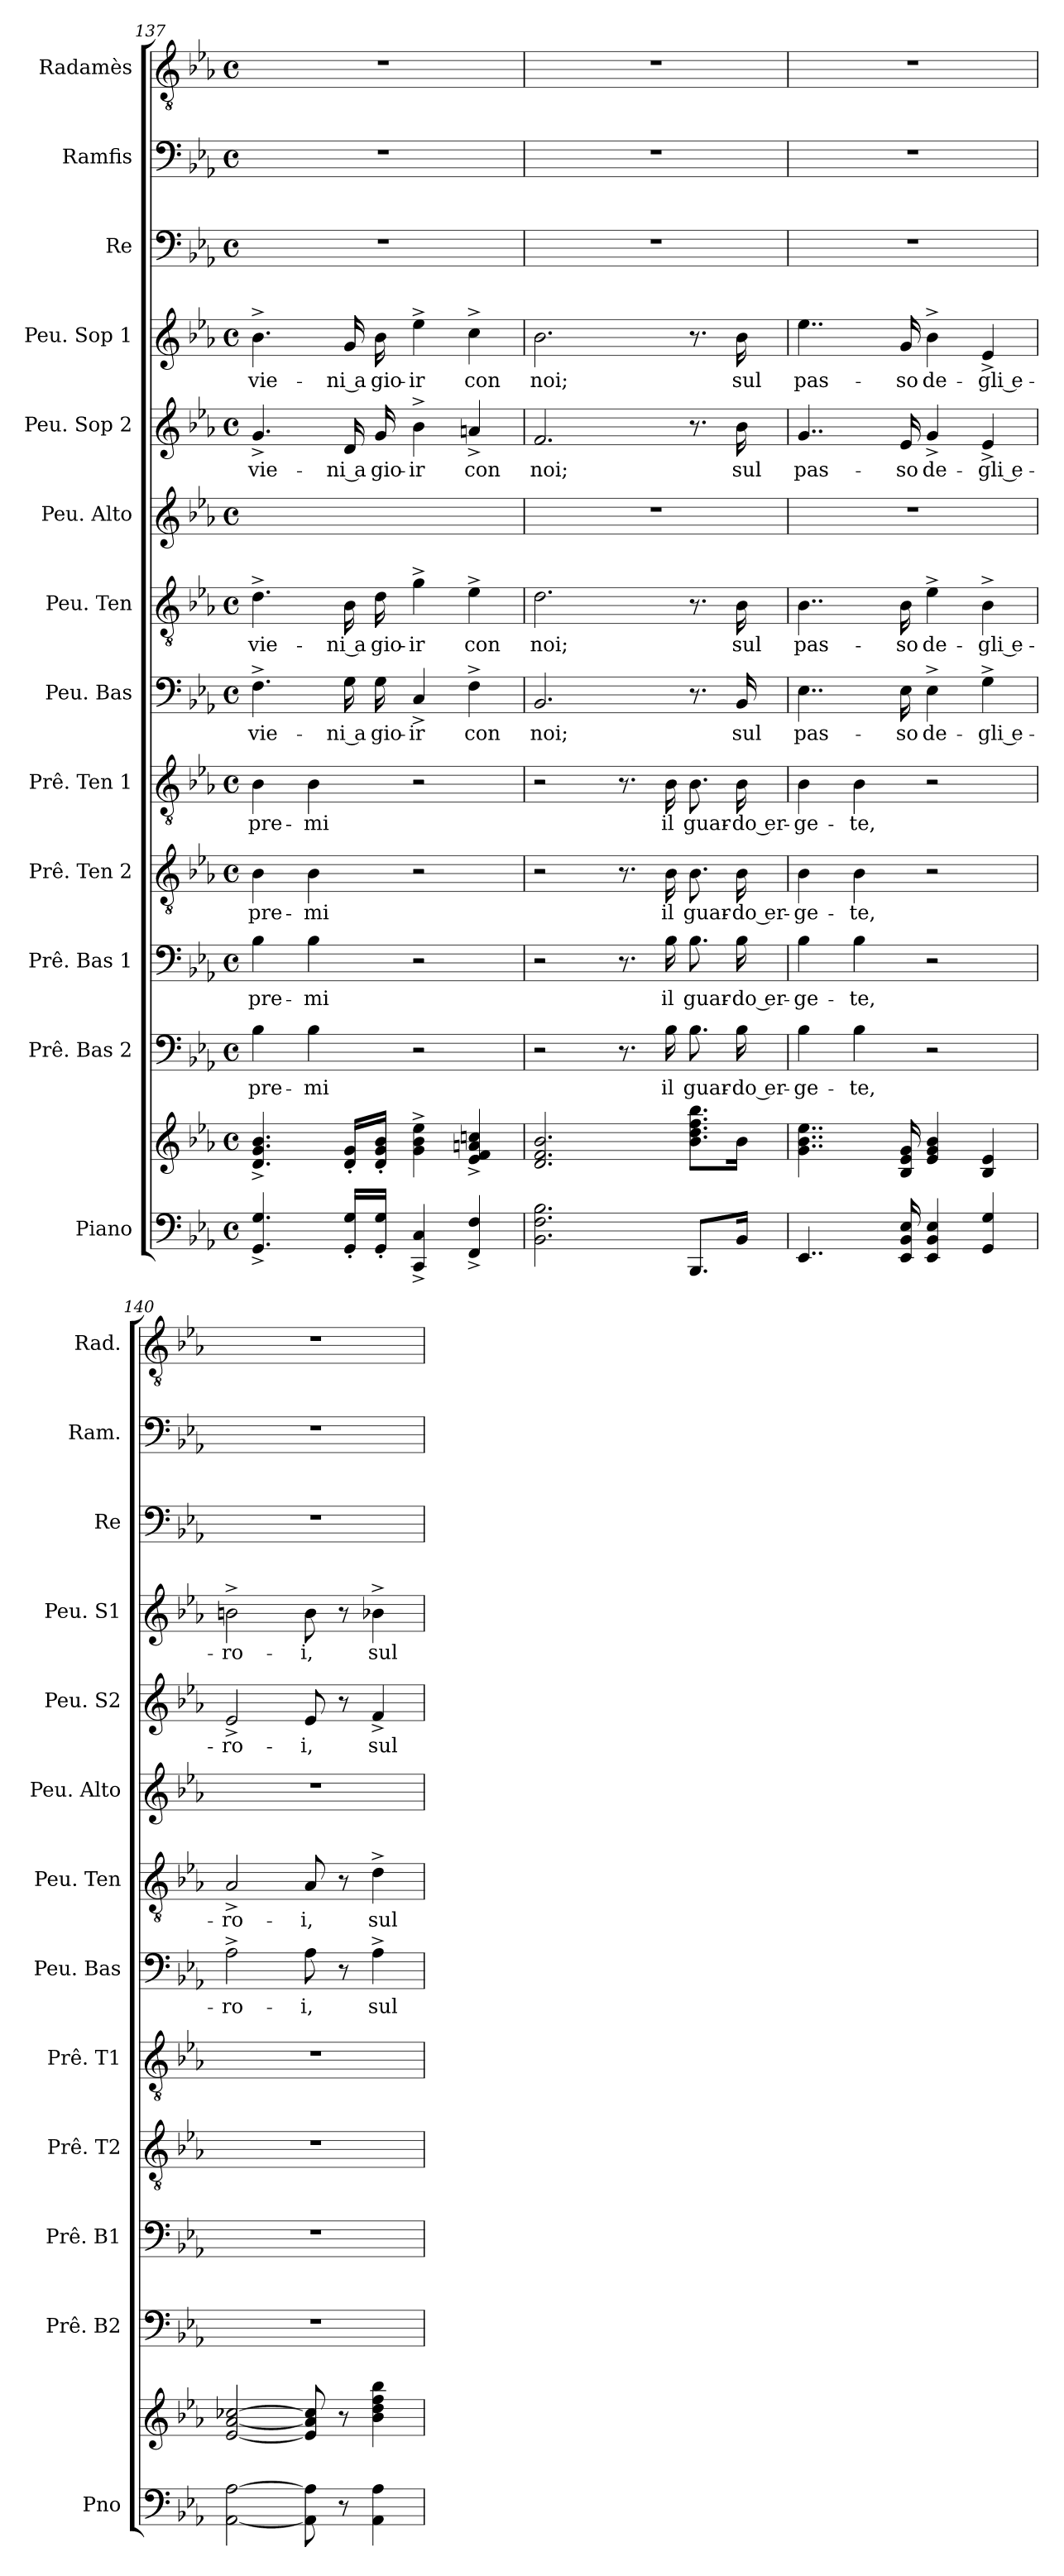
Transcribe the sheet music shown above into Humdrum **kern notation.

**kern	**kern	**kern	**text	**kern	**text	**kern	**text	**kern	**text	**kern	**text	**kern	**text	**kern	**kern	**text	**kern	**text	**kern	**kern	**kern
*part13	*part13	*part12	*part12	*part11	*part11	*part10	*part10	*part9	*part9	*part8	*part8	*part7	*part7	*part6	*part5	*part5	*part4	*part4	*part3	*part2	*part1
*staff14	*staff13	*staff12	*staff12	*staff11	*staff11	*staff10	*staff10	*staff9	*staff9	*staff8	*staff8	*staff7	*staff7	*staff6	*staff5	*staff5	*staff4	*staff4	*staff3	*staff2	*staff1
*I"Piano	*	*I"Prê. Bas 2	*	*I"Prê. Bas 1	*	*I"Prê. Ten 2	*	*I"Prê. Ten 1	*	*I"Peu. Bas	*	*I"Peu. Ten	*	*I"Peu. Alto	*I"Peu. Sop 2	*	*I"Peu. Sop 1	*	*I"Re	*I"Ramfis	*I"Radamès
*I'Pno	*	*I'Prê. B2	*	*I'Prê. B1	*	*I'Prê. T2	*	*I'Prê. T1	*	*I'Peu. Bas	*	*I'Peu. Ten	*	*I'Peu. Alto	*I'Peu. S2	*	*I'Peu. S1	*	*I'Re	*I'Ram.	*I'Rad.
*clefF4	*clefG2	*clefF4	*	*clefF4	*	*clefGv2	*	*clefGv2	*	*clefF4	*	*clefGv2	*	*clefG2	*clefG2	*	*clefG2	*	*clefF4	*clefF4	*clefGv2
*k[b-e-a-]	*k[b-e-a-]	*k[b-e-a-]	*	*k[b-e-a-]	*	*k[b-e-a-]	*	*k[b-e-a-]	*	*k[b-e-a-]	*	*k[b-e-a-]	*	*k[b-e-a-]	*k[b-e-a-]	*	*k[b-e-a-]	*	*k[b-e-a-]	*k[b-e-a-]	*k[b-e-a-]
*M4/4	*M4/4	*M4/4	*	*M4/4	*	*M4/4	*	*M4/4	*	*M4/4	*	*M4/4	*	*M4/4	*M4/4	*	*M4/4	*	*M4/4	*M4/4	*M4/4
*met(c)	*met(c)	*met(c)	*	*met(c)	*	*met(c)	*	*met(c)	*	*met(c)	*	*met(c)	*	*met(c)	*met(c)	*	*met(c)	*	*met(c)	*met(c)	*met(c)
=137	=137	=137	=137	=137	=137	=137	=137	=137	=137	=137	=137	=137	=137	=137	=137	=137	=137	=137	=137	=137	=137
!	!	!	!LO:LY:b:color=#0055FF	!	!LO:LY:b:color=#0055FF	!	!LO:LY:b:color=#0055FF	!	!LO:LY:b:color=#0055FF	!	!LO:LY:b:color=#0055FF	!	!LO:LY:b:color=#0055FF	!	!	!LO:LY:b:color=#0055FF	!	!LO:LY:b:color=#0055FF	!	!	!
4.GG/^ 4.G/^	4.d/^ 4.g/^ 4.b-/^	4B-\	-pre-	4B-\	-pre-	4B-\	-pre-	4B-\	-pre-	4.F^\	vie-	4.d^\	vie-	1ryy	4.g^/	vie-	4.b-^\	vie-	1r	1r	1r
!	!	!	!LO:LY:b:color=#0055FF	!	!LO:LY:b:color=#0055FF	!	!LO:LY:b:color=#0055FF	!	!LO:LY:b:color=#0055FF	!	!	!	!	!	!	!	!	!	!	!	!
.	.	4B-\	-mi	4B-\	-mi	4B-\	-mi	4B-\	-mi	.	.	.	.	.	.	.	.	.	.	.	.
!	!	!	!	!	!	!	!	!	!	!	!LO:LY:b:color=#0055FF	!	!LO:LY:b:color=#0055FF	!	!	!LO:LY:b:color=#0055FF	!	!LO:LY:b:color=#0055FF	!	!	!
16GG/' 16G/'LL	16d/' 16g/'LL	.	.	.	.	.	.	.	.	16G\	ni a	16B-\	ni a	.	16d/	ni a	16g/	ni a	.	.	.
!	!	!	!	!	!	!	!	!	!	!	!LO:LY:b:color=#0055FF	!	!LO:LY:b:color=#0055FF	!	!	!LO:LY:b:color=#0055FF	!	!LO:LY:b:color=#0055FF	!	!	!
16GG/' 16G/'JJ	16d/' 16g/' 16b-/'JJ	.	.	.	.	.	.	.	.	16G\	gio-	16d\	gio-	.	16g/	gio-	16b-\	gio-	.	.	.
!	!	!	!	!	!	!	!	!	!	!	!LO:LY:b:color=#0055FF	!	!LO:LY:b:color=#0055FF	!	!	!LO:LY:b:color=#0055FF	!	!LO:LY:b:color=#0055FF	!	!	!
4CC/^ 4C/^	4g\^ 4b-\^ 4ee-\^	2r	.	2r	.	2r	.	2r	.	4C^/	-ir	4g^\	-ir	.	4b-^\	-ir	4ee-^\	-ir	.	.	.
!	!	!	!	!	!	!	!	!	!	!	!LO:LY:b:color=#0055FF	!	!LO:LY:b:color=#0055FF	!	!	!LO:LY:b:color=#0055FF	!	!LO:LY:b:color=#0055FF	!	!	!
4FF/^ 4F/^	4e-/^ 4f/^ 4an/^ 4ccn/^	.	.	.	.	.	.	.	.	4F^\	con	4e-^\	con	.	4an^/	con	4cc^\	con	.	.	.
!!LO:PB:g=z
=138	=138	=138	=138	=138	=138	=138	=138	=138	=138	=138	=138	=138	=138	=138	=138	=138	=138	=138	=138	=138	=138
!	!	!	!	!	!	!	!	!	!	!	!LO:LY:b:color=#0055FF	!	!LO:LY:b:color=#0055FF	!	!	!LO:LY:b:color=#0055FF	!	!LO:LY:b:color=#0055FF	!	!	!
2.BB-\ 2.F\ 2.B-\	2.d/ 2.f/ 2.b-/	2r	.	2r	.	2r	.	2r	.	2.BB-/	noi;	2.d\	noi;	1r	2.f/	noi;	2.b-\	noi;	1r	1r	1r
.	.	8.r	.	8.r	.	8.r	.	8.r	.	.	.	.	.	.	.	.	.	.	.	.	.
!	!	!	!LO:LY:b:color=#0055FF	!	!LO:LY:b:color=#0055FF	!	!LO:LY:b:color=#0055FF	!	!LO:LY:b:color=#0055FF	!	!	!	!	!	!	!	!	!	!	!	!
.	.	16B-\	il	16B-\	il	16B-\	il	16B-\	il	.	.	.	.	.	.	.	.	.	.	.	.
!	!	!	!LO:LY:b:color=#0055FF	!	!LO:LY:b:color=#0055FF	!	!LO:LY:b:color=#0055FF	!	!LO:LY:b:color=#0055FF	!	!	!	!	!	!	!	!	!	!	!	!
8.BBB-/L	8.b-\ 8.dd\ 8.ff\ 8.bb-\L	8.B-\	guar-	8.B-\	guar-	8.B-\	guar-	8.B-\	guar-	8.r	.	8.r	.	.	8.r	.	8.r	.	.	.	.
!	!	!	!LO:LY:b:color=#0055FF	!	!LO:LY:b:color=#0055FF	!	!LO:LY:b:color=#0055FF	!	!LO:LY:b:color=#0055FF	!	!LO:LY:b:color=#0055FF	!	!LO:LY:b:color=#0055FF	!	!	!LO:LY:b:color=#0055FF	!	!LO:LY:b:color=#0055FF	!	!	!
16BB-/Jk	16b-\Jk	16B-\	do er-	16B-\	do er-	16B-\	do er-	16B-\	do er-	16BB-/	sul	16B-\	sul	.	16b-\	sul	16b-\	sul	.	.	.
=139	=139	=139	=139	=139	=139	=139	=139	=139	=139	=139	=139	=139	=139	=139	=139	=139	=139	=139	=139	=139	=139
!	!	!	!LO:LY:b:color=#0055FF	!	!LO:LY:b:color=#0055FF	!	!LO:LY:b:color=#0055FF	!	!LO:LY:b:color=#0055FF	!	!LO:LY:b:color=#0055FF	!	!LO:LY:b:color=#0055FF	!	!	!LO:LY:b:color=#0055FF	!	!LO:LY:b:color=#0055FF	!	!	!
4..EE-/	4..g\ 4..b-\ 4..ee-\	4B-\	-ge-	4B-\	-ge-	4B-\	-ge-	4B-\	-ge-	4..E-\	pas-	4..B-\	pas-	1r	4..g/	pas-	4..ee-\	pas-	1r	1r	1r
!	!	!	!LO:LY:b:color=#0055FF	!	!LO:LY:b:color=#0055FF	!	!LO:LY:b:color=#0055FF	!	!LO:LY:b:color=#0055FF	!	!	!	!	!	!	!	!	!	!	!	!
.	.	4B-\	-te,	4B-\	-te,	4B-\	-te,	4B-\	-te,	.	.	.	.	.	.	.	.	.	.	.	.
!	!	!	!	!	!	!	!	!	!	!	!LO:LY:b:color=#0055FF	!	!LO:LY:b:color=#0055FF	!	!	!LO:LY:b:color=#0055FF	!	!LO:LY:b:color=#0055FF	!	!	!
16EE-/ 16BB-/ 16E-/	16B-/ 16e-/ 16g/	.	.	.	.	.	.	.	.	16E-\	-so	16B-\	-so	.	16e-/	-so	16g/	-so	.	.	.
!	!	!	!	!	!	!	!	!	!	!	!LO:LY:b:color=#0055FF	!	!LO:LY:b:color=#0055FF	!	!	!LO:LY:b:color=#0055FF	!	!LO:LY:b:color=#0055FF	!	!	!
4EE-/ 4BB-/ 4E-/	4e-/ 4g/ 4b-/	2r	.	2r	.	2r	.	2r	.	4E-^\	de-	4e-^\	de-	.	4g^/	de-	4b-^\	de-	.	.	.
!	!	!	!	!	!	!	!	!	!	!	!LO:LY:b:color=#0055FF	!	!LO:LY:b:color=#0055FF	!	!	!LO:LY:b:color=#0055FF	!	!LO:LY:b:color=#0055FF	!	!	!
4GG/ 4G/	4B-/ 4e-/	.	.	.	.	.	.	.	.	4G^\	gli e-	4B-^\	gli e-	.	4e-^/	gli e-	4e-^/	gli e-	.	.	.
=140	=140	=140	=140	=140	=140	=140	=140	=140	=140	=140	=140	=140	=140	=140	=140	=140	=140	=140	=140	=140	=140
!	!	!	!	!	!	!	!	!	!	!	!LO:LY:b:color=#0055FF	!	!LO:LY:b:color=#0055FF	!	!	!LO:LY:b:color=#0055FF	!	!LO:LY:b:color=#0055FF	!	!	!
[2AA-\ [2A-\	[2e-/ [2a-/ [2cc-X/	1r	.	1r	.	1r	.	1r	.	2A-^\	-ro-	2A-^/	-ro-	1r	2e-^/	-ro-	2bn^\	-ro-	1r	1r	1r
!	!	!	!	!	!	!	!	!	!	!	!LO:LY:b:color=#0055FF	!	!LO:LY:b:color=#0055FF	!	!	!LO:LY:b:color=#0055FF	!	!LO:LY:b:color=#0055FF	!	!	!
8AA-\] 8A-\]	8e-/] 8a-/] 8cc-/]	.	.	.	.	.	.	.	.	8A-\	-i,	8A-/	-i,	.	8e-/	-i,	8b\	-i,	.	.	.
8r	8r	.	.	.	.	.	.	.	.	8r	.	8r	.	.	8r	.	8r	.	.	.	.
!	!	!	!	!	!	!	!	!	!	!	!LO:LY:b:color=#0055FF	!	!LO:LY:b:color=#0055FF	!	!	!LO:LY:b:color=#0055FF	!	!LO:LY:b:color=#0055FF	!	!	!
4AA-\ 4A-\	4b-\ 4dd\ 4ff\ 4bb-\	.	.	.	.	.	.	.	.	4A-^\	sul	4d^\	sul	.	4f^/	sul	4b-X^\	sul	.	.	.
=	=	=	=	=	=	=	=	=	=	=	=	=	=	=	=	=	=	=	=	=	=
*-	*-	*-	*-	*-	*-	*-	*-	*-	*-	*-	*-	*-	*-	*-	*-	*-	*-	*-	*-	*-	*-
